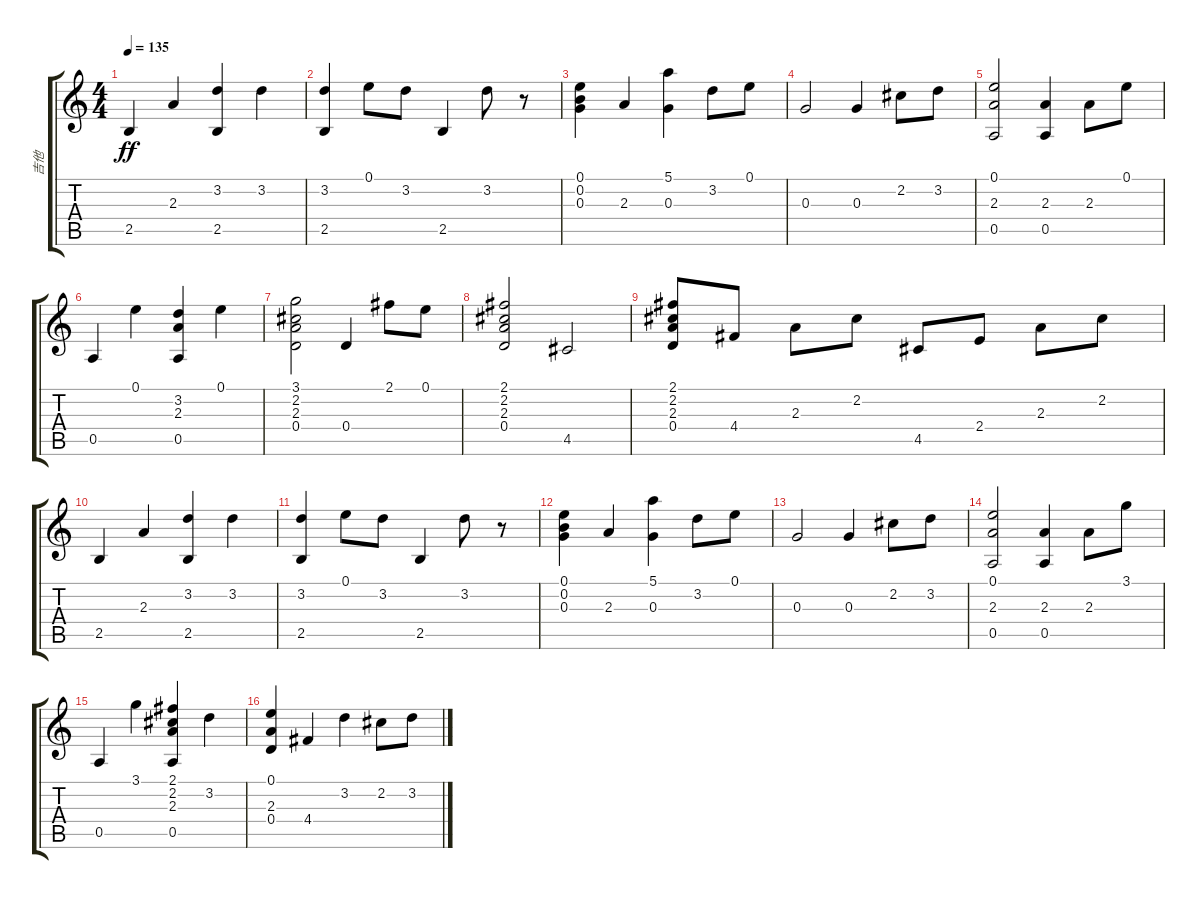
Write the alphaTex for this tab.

\track ("吉他" "吉他") {instrument electricguitarclean}
\staff {score tabs}
\tuning (E4 B3 G3 D3 A2 E2) {hide}
\ts (4 4)
\tempo 135
\clef g2
\ks c
2.5.4{dy ff} 2.3.4 (3.2 2.5).4 3.2.4 |
(3.2 2.5).4 0.1.8 3.2.8 2.5.4 3.2.8 r.8 |
(0.1 0.2 0.3).4 2.3.4 (5.1 0.3).4 3.2.8 0.1.8 |
0.3.2 0.3.4 2.2.8 3.2.8 |
(0.1 2.3 0.5).2 (2.3 0.5).4 2.3.8 0.1.8 |
0.5.4 0.1.4 (3.2 2.3 0.5).4 0.1.4 |
(3.1 2.2 2.3 0.4).2 0.4.4 2.1.8 0.1.8 |
(2.1 2.2 2.3 0.4).2 4.5.2 |
(2.1 2.2 2.3 0.4).8 4.4.8 2.3.8 2.2.8 4.5.8 2.4.8 2.3.8 2.2.8 |
2.5.4 2.3.4 (3.2 2.5).4 3.2.4 |
(3.2 2.5).4 0.1.8 3.2.8 2.5.4 3.2.8 r.8 |
(0.1 0.2 0.3).4 2.3.4 (5.1 0.3).4 3.2.8 0.1.8 |
0.3.2 0.3.4 2.2.8 3.2.8 |
(0.1 2.3 0.5).2 (2.3 0.5).4 2.3.8 3.1.8 |
0.5.4 3.1.4 (2.1 2.2 2.3 0.5).4 3.2.4 |
(0.1 2.3 0.4).4 4.4.4 3.2.4 2.2.8 3.2.8
